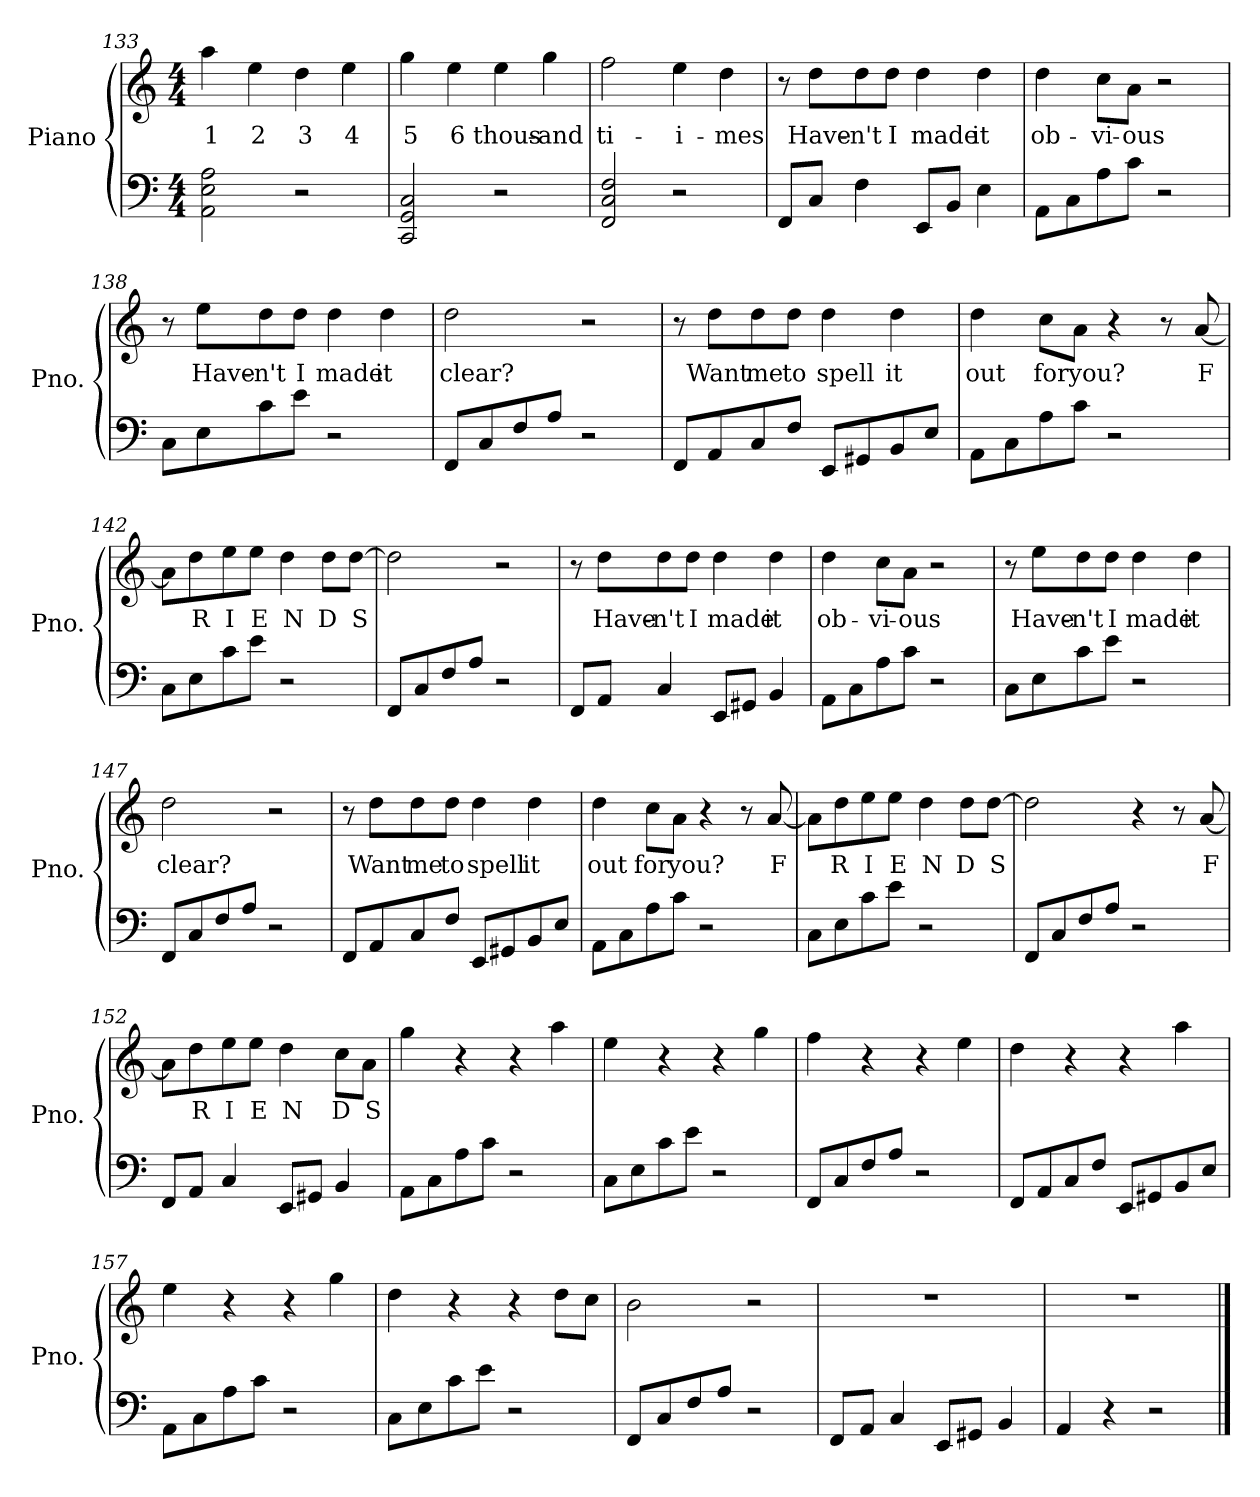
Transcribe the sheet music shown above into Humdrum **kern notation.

**kern	**kern	**text
*part1	*part1	*part1
*staff2	*staff1	*staff1
*I"Piano	*	*
*I'Pno.	*	*
*clefF4	*clefG2	*
*k[]	*k[]	*
*M4/4	*M4/4	*
=133	=133	=133
2AA\ 2E\ 2A\	4aa\	1
.	4ee\	2
2r	4dd\	3
.	4ee\	4
=134	=134	=134
2CC/ 2GG/ 2C/	4gg\	5
.	4ee\	6
2r	4ee\	thous-
.	4gg\	-and
=135	=135	=135
2FF/ 2C/ 2F/	2ff\	ti-
2r	4ee\	-i-
.	4dd\	-mes
=136	=136	=136
8FF/L	8r	.
8C/J	8dd\L	Have-
4F\	8dd\	-n't
.	8dd\J	I
8EE/L	4dd\	made
8BB/J	.	.
4E\	4dd\	it
!!LO:LB:g=z
=137	=137	=137
8AA\L	4dd\	ob-
8C\	.	.
8A\	8cc\L	-vi-
8c\J	8a\J	-ous
2r	2r	.
=138	=138	=138
8C\L	8r	.
8E\	8ee\L	Have-
8c\	8dd\	-n't
8e\J	8dd\J	I
2r	4dd\	made
.	4dd\	it
=139	=139	=139
8FF/L	2dd\	clear?
8C/	.	.
8F/	.	.
8A/J	.	.
2r	2r	.
=140	=140	=140
8FF/L	8r	.
8AA/	8dd\L	Want
8C/	8dd\	me
8F/J	8dd\J	to
8EE/L	4dd\	spell
8GG#X/	.	.
8BB/	4dd\	it
8E/J	.	.
=141	=141	=141
8AA\L	4dd\	out
8C\	.	.
8A\	8cc\L	for
8c\J	8a\J	you?
2r	4r	.
.	8r	.
.	[8a/	F
!!LO:LB:g=z
=142	=142	=142
8C\L	8a\L]	.
8E\	8dd\	R
8c\	8ee\	I
8e\J	8ee\J	E
2r	4dd\	N
.	8dd\L	D
.	[8dd\J	S
=143	=143	=143
8FF/L	2dd\]	.
8C/	.	.
8F/	.	.
8A/J	.	.
2r	2r	.
=144	=144	=144
8FF/L	8r	.
8AA/J	8dd\L	Have-
4C/	8dd\	-n't
.	8dd\J	I
8EE/L	4dd\	made
8GG#X/J	.	.
4BB/	4dd\	it
=145	=145	=145
8AA\L	4dd\	ob-
8C\	.	.
8A\	8cc\L	-vi-
8c\J	8a\J	-ous
2r	2r	.
=146	=146	=146
8C\L	8r	.
8E\	8ee\L	Have-
8c\	8dd\	-n't
8e\J	8dd\J	I
2r	4dd\	made
.	4dd\	it
!!LO:PB:g=z
=147	=147	=147
8FF/L	2dd\	clear?
8C/	.	.
8F/	.	.
8A/J	.	.
2r	2r	.
=148	=148	=148
8FF/L	8r	.
8AA/	8dd\L	Want
8C/	8dd\	me
8F/J	8dd\J	to
8EE/L	4dd\	spell
8GG#X/	.	.
8BB/	4dd\	it
8E/J	.	.
=149	=149	=149
8AA\L	4dd\	out
8C\	.	.
8A\	8cc\L	for
8c\J	8a\J	you?
2r	4r	.
.	8r	.
.	[8a/	F
=150	=150	=150
8C\L	8a\L]	.
8E\	8dd\	R
8c\	8ee\	I
8e\J	8ee\J	E
2r	4dd\	N
.	8dd\L	D
.	[8dd\J	S
=151	=151	=151
8FF/L	2dd\]	.
8C/	.	.
8F/	.	.
8A/J	.	.
2r	4r	.
.	8r	.
.	[8a/	F
!!LO:LB:g=z
=152	=152	=152
8FF/L	8a\L]	.
8AA/J	8dd\	R
4C/	8ee\	I
.	8ee\J	E
8EE/L	4dd\	N
8GG#X/J	.	.
4BB/	8cc\L	D
.	8a\J	S
=153	=153	=153
8AA\L	4gg\	.
8C\	.	.
8A\	4r	.
8c\J	.	.
2r	4r	.
.	4aa\	.
=154	=154	=154
8C\L	4ee\	.
8E\	.	.
8c\	4r	.
8e\J	.	.
2r	4r	.
.	4gg\	.
=155	=155	=155
8FF/L	4ff\	.
8C/	.	.
8F/	4r	.
8A/J	.	.
2r	4r	.
.	4ee\	.
=156	=156	=156
8FF/L	4dd\	.
8AA/	.	.
8C/	4r	.
8F/J	.	.
8EE/L	4r	.
8GG#X/	.	.
8BB/	4aa\	.
8E/J	.	.
=157	=157	=157
8AA\L	4ee\	.
8C\	.	.
8A\	4r	.
8c\J	.	.
2r	4r	.
.	4gg\	.
!!LO:LB:g=z
=158	=158	=158
8C\L	4dd\	.
8E\	.	.
8c\	4r	.
8e\J	.	.
2r	4r	.
.	8dd\L	.
.	8cc\J	.
=159	=159	=159
8FF/L	2b\	.
8C/	.	.
8F/	.	.
8A/J	.	.
2r	2r	.
=160	=160	=160
8FF/L	1r	.
8AA/J	.	.
4C/	.	.
8EE/L	.	.
8GG#X/J	.	.
4BB/	.	.
=161	=161	=161
4AA/	1r	.
4r	.	.
2r	.	.
==	==	==
*-	*-	*-
